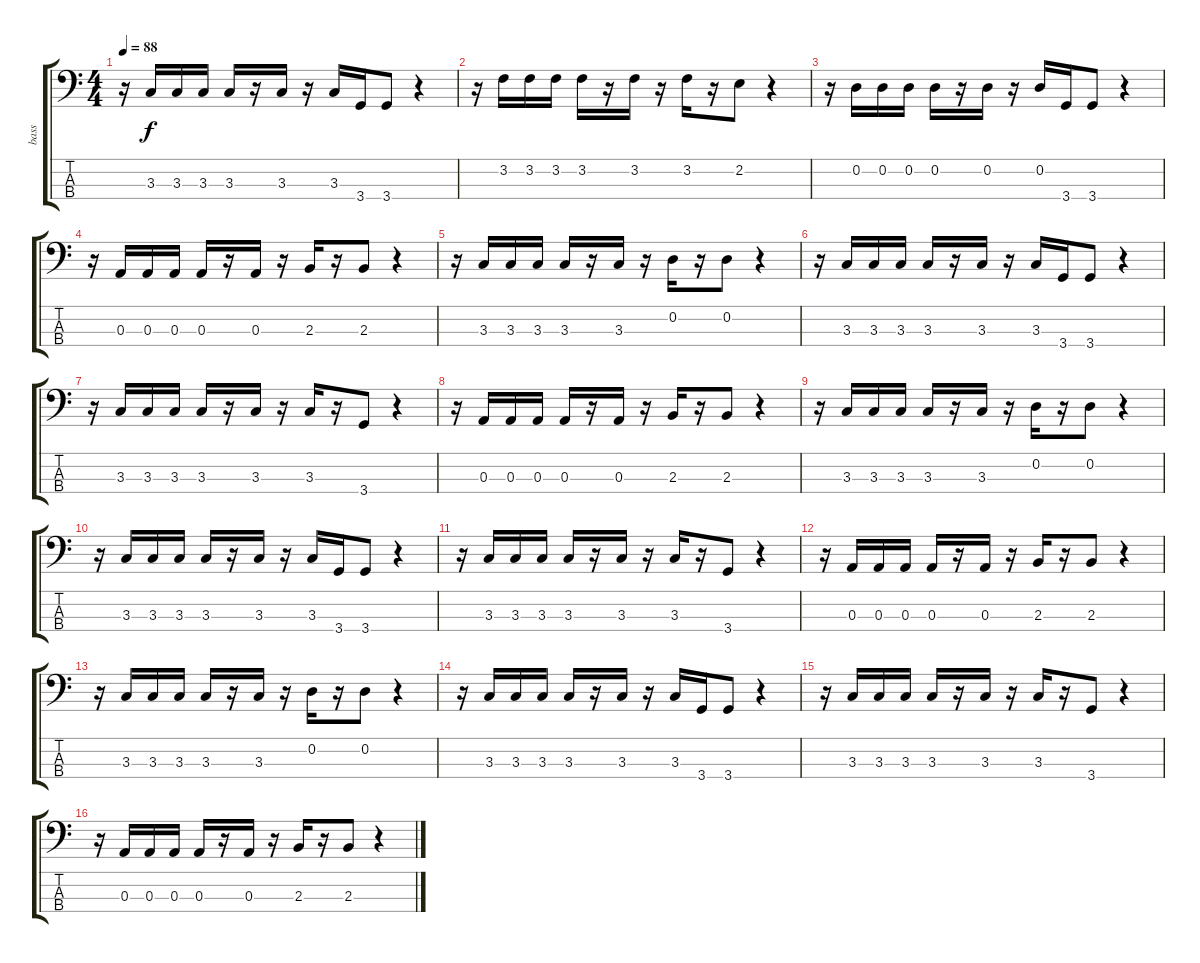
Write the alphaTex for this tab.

\track ("bass" "bass") {instrument fretlessbass}
\staff {score tabs}
\tuning (G2 D2 A1 E1) {hide}
\ts (4 4)
\tempo 88
\clef f4
\ks c
r.16{dy f} 3.3.16 3.3.16 3.3.16 3.3.16 r.16 3.3.16 r.16 3.3.16 3.4.16 3.4.8 r.4 |
r.16 3.2.16 3.2.16 3.2.16 3.2.16 r.16 3.2.16 r.16 3.2.16 r.16 2.2.8 r.4 |
r.16 0.2.16 0.2.16 0.2.16 0.2.16 r.16 0.2.16 r.16 0.2.16 3.4.16 3.4.8 r.4 |
r.16 0.3.16 0.3.16 0.3.16 0.3.16 r.16 0.3.16 r.16 2.3.16 r.16 2.3.8 r.4 |
r.16 3.3.16 3.3.16 3.3.16 3.3.16 r.16 3.3.16 r.16 0.2.16 r.16 0.2.8 r.4 |
r.16 3.3.16 3.3.16 3.3.16 3.3.16 r.16 3.3.16 r.16 3.3.16 3.4.16 3.4.8 r.4 |
r.16 3.3.16 3.3.16 3.3.16 3.3.16 r.16 3.3.16 r.16 3.3.16 r.16 3.4.8 r.4 |
r.16 0.3.16 0.3.16 0.3.16 0.3.16 r.16 0.3.16 r.16 2.3.16 r.16 2.3.8 r.4 |
r.16 3.3.16 3.3.16 3.3.16 3.3.16 r.16 3.3.16 r.16 0.2.16 r.16 0.2.8 r.4 |
r.16 3.3.16 3.3.16 3.3.16 3.3.16 r.16 3.3.16 r.16 3.3.16 3.4.16 3.4.8 r.4 |
r.16 3.3.16 3.3.16 3.3.16 3.3.16 r.16 3.3.16 r.16 3.3.16 r.16 3.4.8 r.4 |
r.16 0.3.16 0.3.16 0.3.16 0.3.16 r.16 0.3.16 r.16 2.3.16 r.16 2.3.8 r.4 |
r.16 3.3.16 3.3.16 3.3.16 3.3.16 r.16 3.3.16 r.16 0.2.16 r.16 0.2.8 r.4 |
r.16 3.3.16 3.3.16 3.3.16 3.3.16 r.16 3.3.16 r.16 3.3.16 3.4.16 3.4.8 r.4 |
r.16 3.3.16 3.3.16 3.3.16 3.3.16 r.16 3.3.16 r.16 3.3.16 r.16 3.4.8 r.4 |
r.16 0.3.16 0.3.16 0.3.16 0.3.16 r.16 0.3.16 r.16 2.3.16 r.16 2.3.8 r.4
